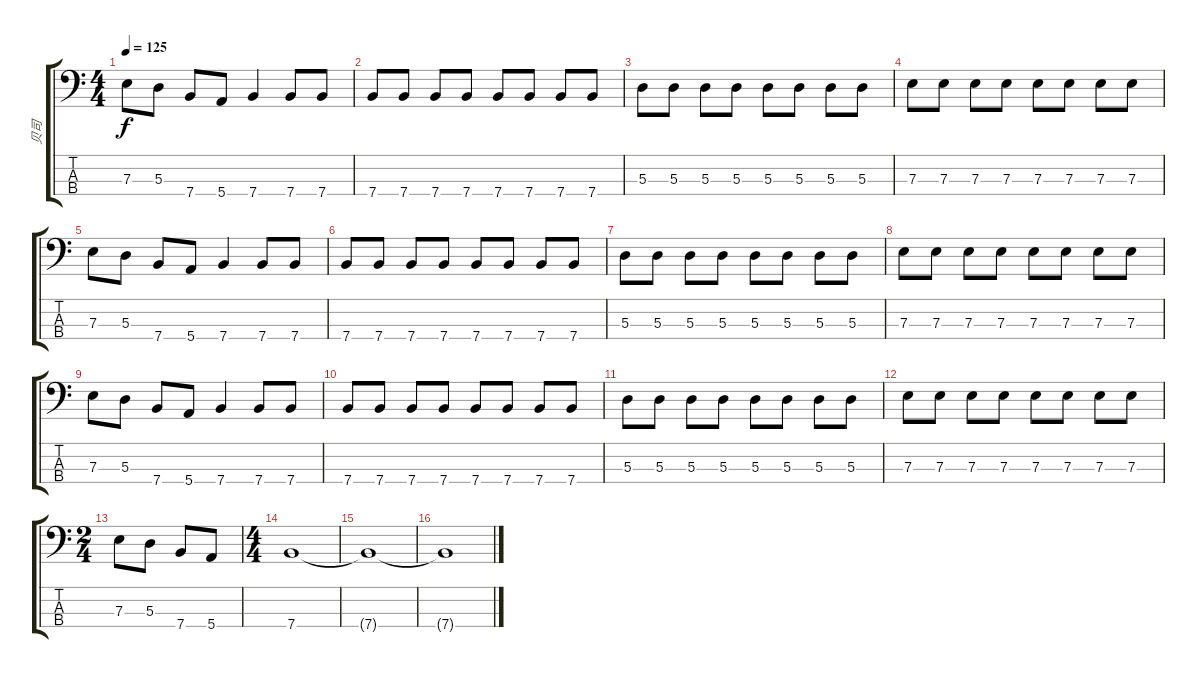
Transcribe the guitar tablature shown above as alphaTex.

\track ("贝司" "贝司") {instrument electricbassfinger}
\staff {score tabs}
\tuning (G2 D2 A1 E1) {hide}
\ts (4 4)
\tempo 125
\clef f4
\ks c
7.3.8{dy f} 5.3.8 7.4.8 5.4.8 7.4.4 7.4.8 7.4.8 |
7.4.8 7.4.8 7.4.8 7.4.8 7.4.8 7.4.8 7.4.8 7.4.8 |
5.3.8 5.3.8 5.3.8 5.3.8 5.3.8 5.3.8 5.3.8 5.3.8 |
7.3.8 7.3.8 7.3.8 7.3.8 7.3.8 7.3.8 7.3.8 7.3.8 |
7.3.8 5.3.8 7.4.8 5.4.8 7.4.4 7.4.8 7.4.8 |
7.4.8 7.4.8 7.4.8 7.4.8 7.4.8 7.4.8 7.4.8 7.4.8 |
5.3.8 5.3.8 5.3.8 5.3.8 5.3.8 5.3.8 5.3.8 5.3.8 |
7.3.8 7.3.8 7.3.8 7.3.8 7.3.8 7.3.8 7.3.8 7.3.8 |
7.3.8 5.3.8 7.4.8 5.4.8 7.4.4 7.4.8 7.4.8 |
7.4.8 7.4.8 7.4.8 7.4.8 7.4.8 7.4.8 7.4.8 7.4.8 |
5.3.8 5.3.8 5.3.8 5.3.8 5.3.8 5.3.8 5.3.8 5.3.8 |
7.3.8 7.3.8 7.3.8 7.3.8 7.3.8 7.3.8 7.3.8 7.3.8 |
\ts (2 4)
7.3.8 5.3.8 7.4.8 5.4.8 |
\ts (4 4)
7.4.1 |
7.4{t}.1 |
7.4{t}.1
